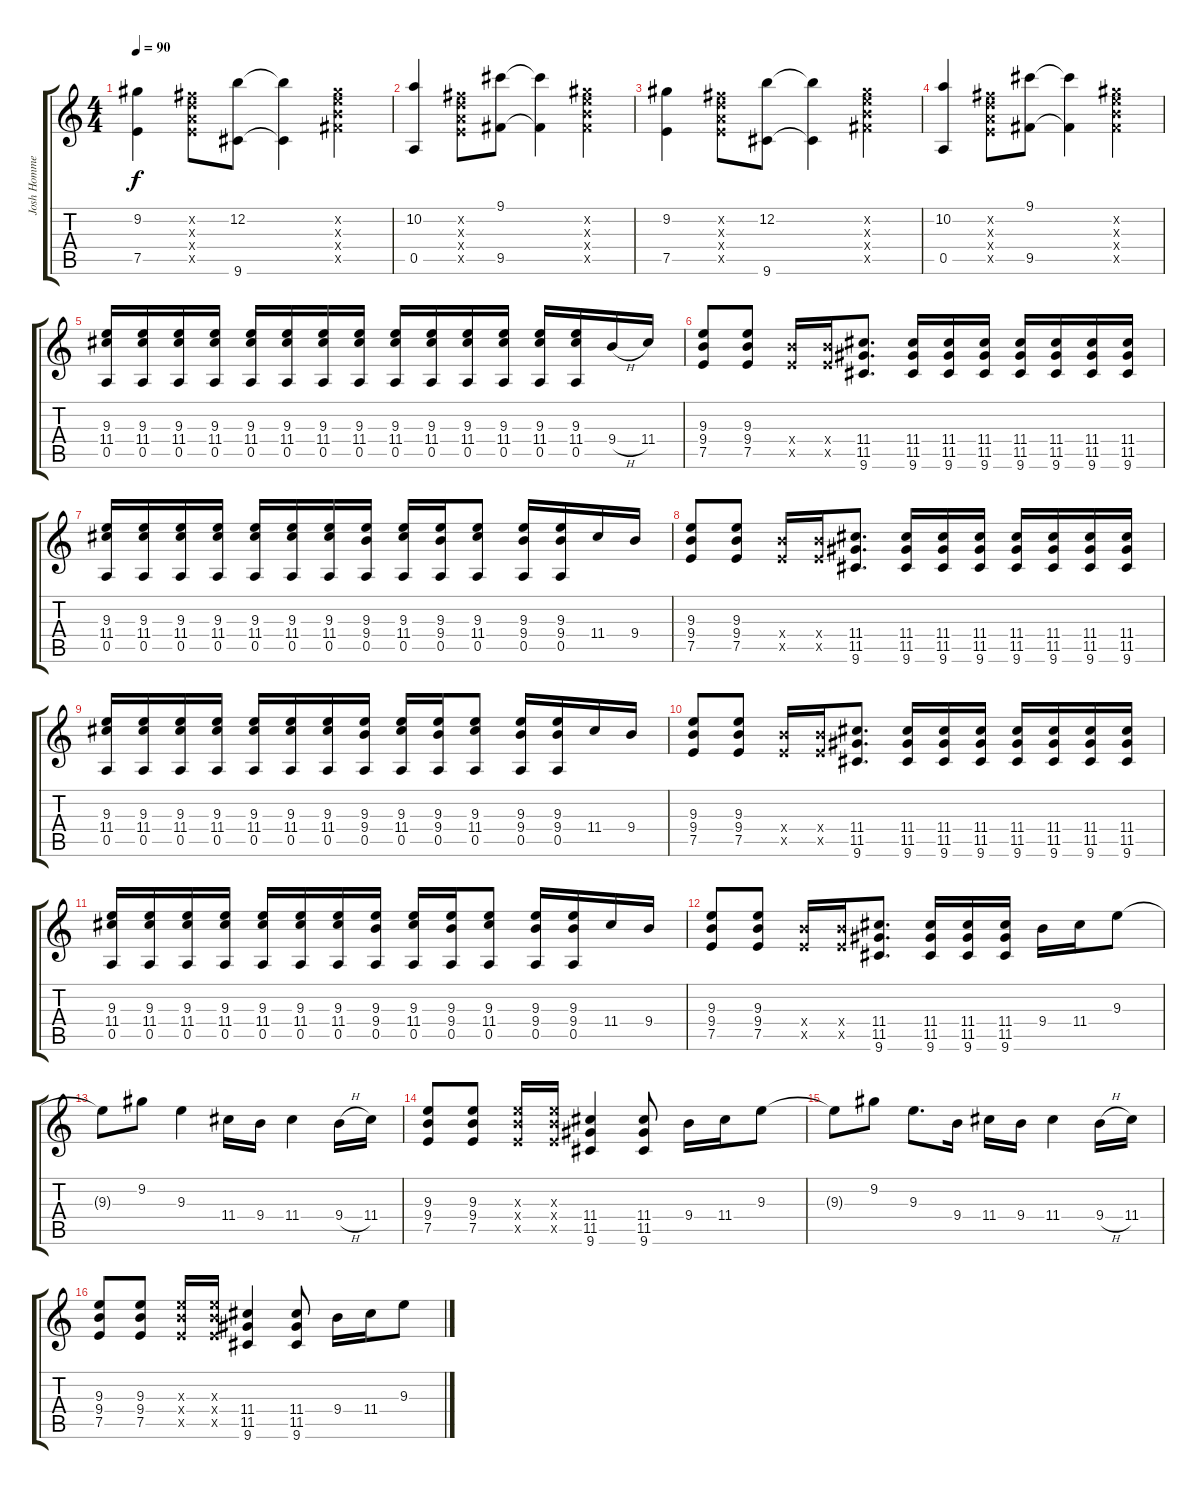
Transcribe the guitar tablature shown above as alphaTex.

\track ("Josh Homme" "Josh Homme") {instrument acousticguitarsteel}
\staff {score tabs}
\tuning (E4 B3 G3 D3 A2 E2) {hide}
\ts (4 4)
\tempo 90
\clef g2
\ks c
(9.2 7.5).4{dy f} (7.2{x} 7.3{x} 7.4{x} 7.5{x}).8 (12.2 9.6).8 (12.2{t} 9.6{t}).4 (9.2{x} 9.3{x} 9.4{x} 9.5{x}).4 |
(10.2 0.5).4 (7.2{x} 7.3{x} 7.4{x} 7.5{x}).8 (9.1 9.5).8 (9.1{t} 9.5{t}).4 (9.2{x} 9.3{x} 9.4{x} 9.5{x}).4 |
(9.2 7.5).4 (7.2{x} 7.3{x} 7.4{x} 7.5{x}).8 (12.2 9.6).8 (12.2{t} 9.6{t}).4 (9.2{x} 9.3{x} 9.4{x} 9.5{x}).4 |
(10.2 0.5).4 (7.2{x} 7.3{x} 7.4{x} 7.5{x}).8 (9.1 9.5).8 (9.1{t} 9.5{t}).4 (9.2{x} 9.3{x} 9.4{x} 9.5{x}).4 |
(9.3 11.4 0.5).16 (9.3 11.4 0.5).16 (9.3 11.4 0.5).16 (9.3 11.4 0.5).16 (9.3 11.4 0.5).16 (9.3 11.4 0.5).16 (9.3 11.4 0.5).16 (9.3 11.4 0.5).16 (9.3 11.4 0.5).16 (9.3 11.4 0.5).16 (9.3 11.4 0.5).16 (9.3 11.4 0.5).16 (9.3 11.4 0.5).16 (9.3 11.4 0.5).16 9.4{h}.16 11.4.16 |
(9.3 9.4 7.5).8 (9.3 9.4 7.5).8 (9.4{x} 7.5{x}).16 (9.4{x} 7.5{x}).16 (11.4 11.5 9.6).8{d} (11.4 11.5 9.6).16 (11.4 11.5 9.6).16 (11.4 11.5 9.6).16 (11.4 11.5 9.6).16 (11.4 11.5 9.6).16 (11.4 11.5 9.6).16 (11.4 11.5 9.6).16 |
(9.3 11.4 0.5).16 (9.3 11.4 0.5).16 (9.3 11.4 0.5).16 (9.3 11.4 0.5).16 (9.3 11.4 0.5).16 (9.3 11.4 0.5).16 (9.3 11.4 0.5).16 (9.3 9.4 0.5).16 (9.3 11.4 0.5).16 (9.3 9.4 0.5).16 (9.3 11.4 0.5).8 (9.3 9.4 0.5).16 (9.3 9.4 0.5).16 11.4.16 9.4.16 |
(9.3 9.4 7.5).8 (9.3 9.4 7.5).8 (9.4{x} 7.5{x}).16 (9.4{x} 7.5{x}).16 (11.4 11.5 9.6).8{d} (11.4 11.5 9.6).16 (11.4 11.5 9.6).16 (11.4 11.5 9.6).16 (11.4 11.5 9.6).16 (11.4 11.5 9.6).16 (11.4 11.5 9.6).16 (11.4 11.5 9.6).16 |
(9.3 11.4 0.5).16 (9.3 11.4 0.5).16 (9.3 11.4 0.5).16 (9.3 11.4 0.5).16 (9.3 11.4 0.5).16 (9.3 11.4 0.5).16 (9.3 11.4 0.5).16 (9.3 9.4 0.5).16 (9.3 11.4 0.5).16 (9.3 9.4 0.5).16 (9.3 11.4 0.5).8 (9.3 9.4 0.5).16 (9.3 9.4 0.5).16 11.4.16 9.4.16 |
(9.3 9.4 7.5).8 (9.3 9.4 7.5).8 (9.4{x} 7.5{x}).16 (9.4{x} 7.5{x}).16 (11.4 11.5 9.6).8{d} (11.4 11.5 9.6).16 (11.4 11.5 9.6).16 (11.4 11.5 9.6).16 (11.4 11.5 9.6).16 (11.4 11.5 9.6).16 (11.4 11.5 9.6).16 (11.4 11.5 9.6).16 |
(9.3 11.4 0.5).16 (9.3 11.4 0.5).16 (9.3 11.4 0.5).16 (9.3 11.4 0.5).16 (9.3 11.4 0.5).16 (9.3 11.4 0.5).16 (9.3 11.4 0.5).16 (9.3 9.4 0.5).16 (9.3 11.4 0.5).16 (9.3 9.4 0.5).16 (9.3 11.4 0.5).8 (9.3 9.4 0.5).16 (9.3 9.4 0.5).16 11.4.16 9.4.16 |
(9.3 9.4 7.5).8 (9.3 9.4 7.5).8 (9.4{x} 7.5{x}).16 (9.4{x} 7.5{x}).16 (11.4 11.5 9.6).8{d} (11.4 11.5 9.6).16 (11.4 11.5 9.6).16 (11.4 11.5 9.6).16 9.4.16 11.4.16 9.3.8 |
9.3{t}.8 9.2.8 9.3.4 11.4.16 9.4.16 11.4.4 9.4{h}.16 11.4.16 |
(9.3 9.4 7.5).8 (9.3 9.4 7.5).8 (9.3{x} 9.4{x} 7.5{x}).16 (9.3{x} 9.4{x} 7.5{x}).16 (11.4 11.5 9.6).4 (11.4 11.5 9.6).8 9.4.16 11.4.16 9.3.8 |
9.3{t}.8 9.2.8 9.3.8{d} 9.4.16 11.4.16 9.4.16 11.4.4 9.4{h}.16 11.4.16 |
(9.3 9.4 7.5).8 (9.3 9.4 7.5).8 (9.3{x} 9.4{x} 7.5{x}).16 (9.3{x} 9.4{x} 7.5{x}).16 (11.4 11.5 9.6).4 (11.4 11.5 9.6).8 9.4.16 11.4.16 9.3.8
